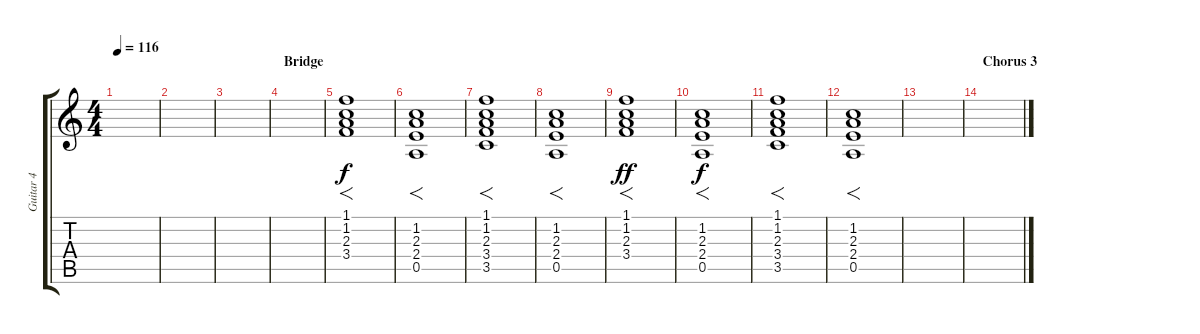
\track ("Guitar 4" "Guitar 4") {instrument overdrivenguitar}
\staff {score tabs}
\tuning (E4 B3 G3 D3 A2 E2) {hide}
\ts (4 4)
\tempo 116
\clef g2
\ks c
|
|
|
\section ("" "Bridge")
|
(1.1 1.2 2.3 3.4).1{f} |
(1.2 2.3 2.4 0.5).1{f dy f} |
(1.1 1.2 2.3 3.4 3.5).1{f} |
(1.2 2.3 2.4 0.5).1{f} |
(1.1 1.2 2.3 3.4).1{f dy ff} |
(1.2 2.3 2.4 0.5).1{f dy f} |
(1.1 1.2 2.3 3.4 3.5).1{f} |
(1.2 2.3 2.4 0.5).1{f} |
|
\section ("" "Chorus 3")
